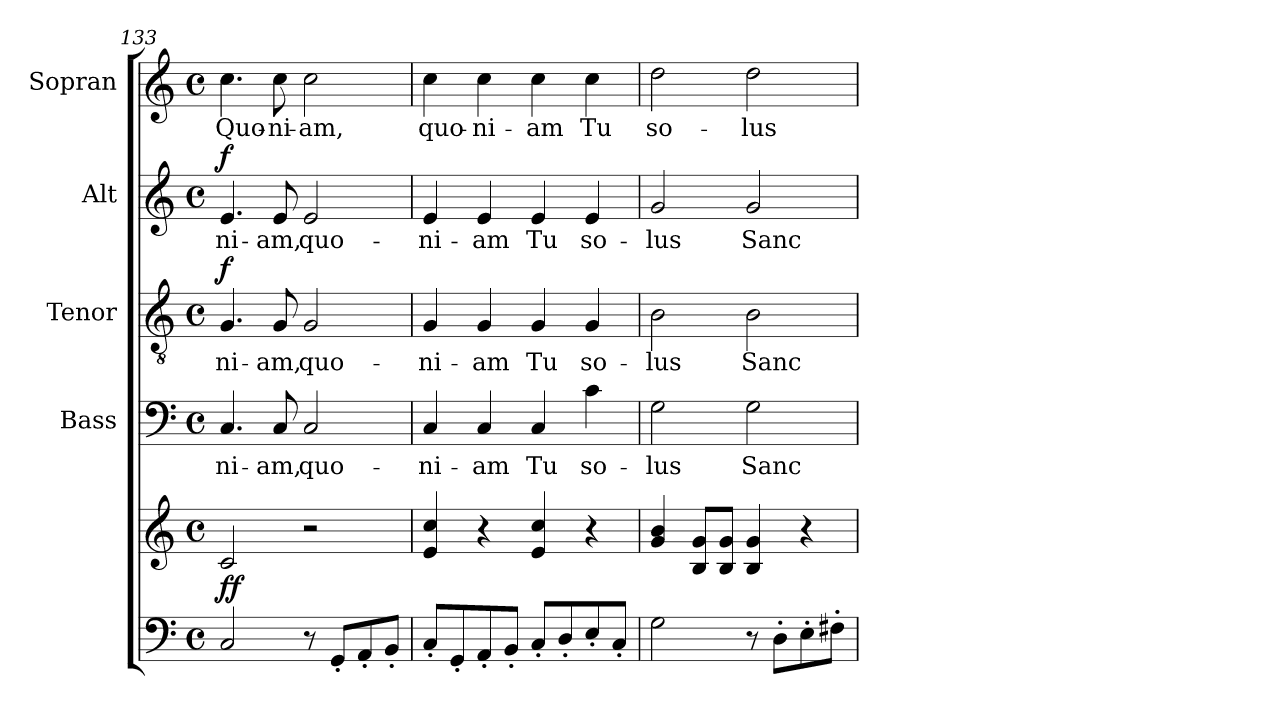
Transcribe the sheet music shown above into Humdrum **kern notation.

**kern	**kern	**dynam	**kern	**text	**kern	**text	**dynam	**kern	**text	**dynam	**kern	**text
*part5	*part5	*part5	*part4	*part4	*part3	*part3	*part3	*part2	*part2	*part2	*part1	*part1
*staff6	*staff5	*staff5/6	*staff4	*staff4	*staff3	*staff3	*staff3	*staff2	*staff2	*staff2	*staff1	*staff1
*	*	*	*I"Bass	*	*I"Tenor	*	*	*I"Alt	*	*	*I"Sopran	*
*	*	*	*I'B.	*	*I'T.	*	*	*I'A.	*	*	*I'S.	*
*clefF4	*clefG2	*	*clefF4	*	*clefGv2	*	*	*clefG2	*	*	*clefG2	*
*k[]	*k[]	*	*k[]	*	*k[]	*	*	*k[]	*	*	*k[]	*
*C:	*C:	*	*C:	*	*C:	*	*	*C:	*	*	*C:	*
*M4/4	*M4/4	*	*M4/4	*	*M4/4	*	*	*M4/4	*	*	*M4/4	*
*met(c)	*met(c)	*	*met(c)	*	*met(c)	*	*	*met(c)	*	*	*met(c)	*
=133	=133	=133	=133	=133	=133	=133	=133	=133	=133	=133	=133	=133
!	!	!LO:DY:a=2	!	!LO:LY:b	!	!LO:LY:b	!LO:DY:a	!	!LO:LY:b	!LO:DY:a	!	!LO:LY:b
2C/	2c/	ff	4.C/	-ni-	4.G/	-ni-	f	4.e/	-ni-	f	4.cc\	Quo-
!	!	!	!	!LO:LY:b	!	!LO:LY:b	!	!	!LO:LY:b	!	!	!LO:LY:b
.	.	.	8C/	-am,	8G/	-am,	.	8e/	-am,	.	8cc\	-ni-
!	!	!	!	!LO:LY:b	!	!LO:LY:b	!	!	!LO:LY:b	!	!	!LO:LY:b
8r	2r	.	2C/	quo-	2G/	quo-	.	2e/	quo-	.	2cc\	-am,
8GG'</L	.	.	.	.	.	.	.	.	.	.	.	.
8AA'</	.	.	.	.	.	.	.	.	.	.	.	.
8BB'</J	.	.	.	.	.	.	.	.	.	.	.	.
!!LO:LB:g=z
=134	=134	=134	=134	=134	=134	=134	=134	=134	=134	=134	=134	=134
!	!	!	!	!LO:LY:b	!	!LO:LY:b	!	!	!LO:LY:b	!	!	!LO:LY:b
8C'</L	4e/ 4cc/	.	4C/	-ni-	4G/	-ni-	.	4e/	-ni-	.	4cc\	quo-
8GG'</	.	.	.	.	.	.	.	.	.	.	.	.
!	!	!	!	!LO:LY:b	!	!LO:LY:b	!	!	!LO:LY:b	!	!	!LO:LY:b
8AA'</	4r	.	4C/	-am	4G/	-am	.	4e/	-am	.	4cc\	-ni-
8BB'</J	.	.	.	.	.	.	.	.	.	.	.	.
!	!	!	!	!LO:LY:b	!	!LO:LY:b	!	!	!LO:LY:b	!	!	!LO:LY:b
8C'</L	4e/ 4cc/	.	4C/	Tu	4G/	Tu	.	4e/	Tu	.	4cc\	-am
8D'</	.	.	.	.	.	.	.	.	.	.	.	.
!	!	!	!	!LO:LY:b	!	!LO:LY:b	!	!	!LO:LY:b	!	!	!LO:LY:b
8E'</	4r	.	4c\	so-	4G/	so-	.	4e/	so-	.	4cc\	Tu
8C'</J	.	.	.	.	.	.	.	.	.	.	.	.
=135	=135	=135	=135	=135	=135	=135	=135	=135	=135	=135	=135	=135
!	!	!	!	!LO:LY:b	!	!LO:LY:b	!	!	!LO:LY:b	!	!	!LO:LY:b
2G\	4g/ 4b/	.	2G\	-lus	2B\	-lus	.	2g/	-lus	.	2dd\	so-
.	8B/ 8g/L	.	.	.	.	.	.	.	.	.	.	.
.	8B/ 8g/J	.	.	.	.	.	.	.	.	.	.	.
!	!	!	!	!LO:LY:b	!	!LO:LY:b	!	!	!LO:LY:b	!	!	!LO:LY:b
8r	4B/ 4g/	.	2G\	Sanc-	2B\	Sanc-	.	2g/	Sanc-	.	2dd\	-lus
8D'>\L	.	.	.	.	.	.	.	.	.	.	.	.
8E'>\	4r	.	.	.	.	.	.	.	.	.	.	.
8F#X'>\J	.	.	.	.	.	.	.	.	.	.	.	.
=	=	=	=	=	=	=	=	=	=	=	=	=
*-	*-	*-	*-	*-	*-	*-	*-	*-	*-	*-	*-	*-
